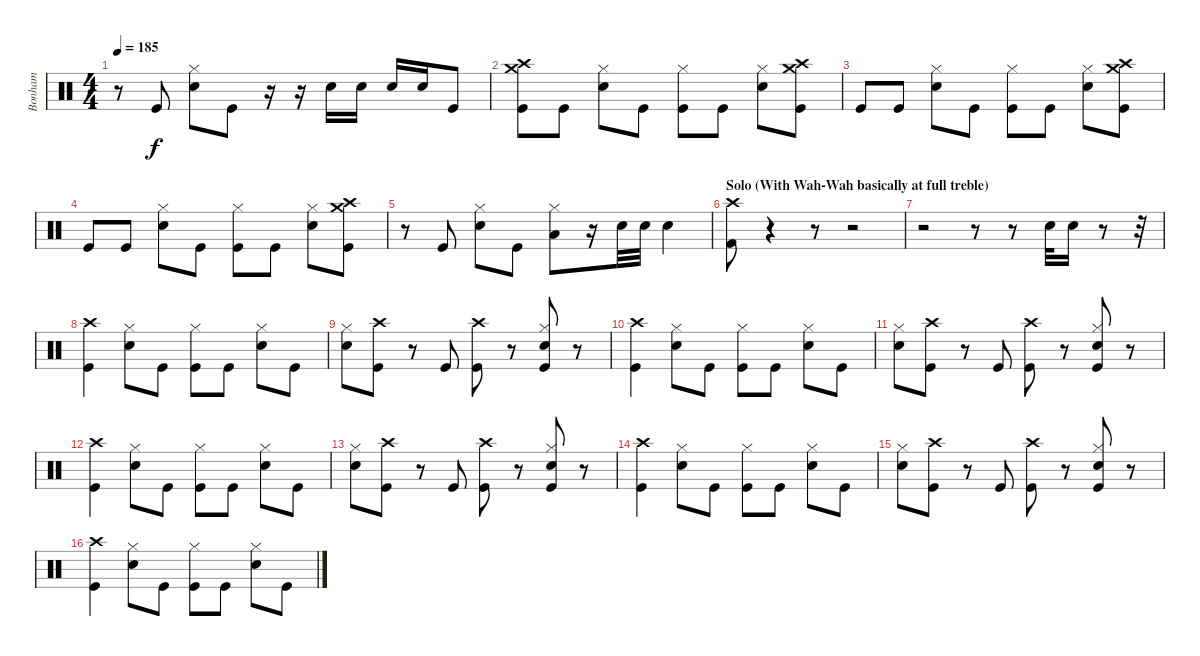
\track ("Bonham" "Bonham") {instrument percussion}
\staff {score}
\articulation defaults
\ts (4 4)
\tempo 185
\clef neutral
\ks c
r.8{dy f} "Kick (hit)".8 ("Hi-Hat (closed)" "Electric Snare (hit)").8 "Kick (hit)".8 r.16 r.16 "Electric Snare (hit)".16 "Electric Snare (hit)".16 "Snare (hit) 2".16 "Snare (hit) 2".16 "Kick (hit)".8 |
("Kick (hit)" "Crash high (hit)" "Crash medium (hit)").8 "Kick (hit)".8 ("Hi-Hat (closed)" "Electric Snare (hit)").8 "Kick (hit)".8 ("Hi-Hat (closed)" "Kick (hit)").8 "Kick (hit)".8 ("Hi-Hat (closed)" "Electric Snare (hit)").8 ("Crash medium (hit)" "Kick (hit)" "Crash high (hit)").8 |
"Kick (hit)".8 "Kick (hit)".8 ("Electric Snare (hit)" "Hi-Hat (closed)").8 "Kick (hit)".8 ("Kick (hit)" "Hi-Hat (closed)").8 "Kick (hit)".8 ("Electric Snare (hit)" "Hi-Hat (closed)").8 ("Crash high (hit)" "Kick (hit)" "Crash medium (hit)").8 |
"Kick (hit)".8 "Kick (hit)".8 ("Electric Snare (hit)" "Hi-Hat (closed)").8 "Kick (hit)".8 ("Kick (hit)" "Hi-Hat (closed)").8 "Kick (hit)".8 ("Electric Snare (hit)" "Hi-Hat (closed)").8 ("Crash high (hit)" "Kick (hit)" "Crash medium (hit)").8 |
r.8 "Kick (hit)".8 ("Hi-Hat (closed)" "Electric Snare (hit)").8 "Kick (hit)".8 ("Hi-Hat (closed)" "Low Tom (hit)").8 r.16 "Electric Snare (hit)".32 "Electric Snare (hit)".32 "Electric Snare (hit)".4 |
\section ("" "Solo (With Wah-Wah basically at full treble)")
("Crash high (hit)" "Kick (hit) 2").8 r.4 r.8 r.2 |
r.2 r.8 r.8 "Electric Snare (hit)".32 "Electric Snare (hit)".16 r.8 r.32 |
("Kick (hit)" "Crash high (hit)").4 ("Hi-Hat (closed)" "Electric Snare (hit)").8 "Kick (hit)".8 ("Hi-Hat (closed)" "Kick (hit)").8 "Kick (hit)".8 ("Hi-Hat (closed)" "Electric Snare (hit)").8 "Kick (hit)".8 |
("Electric Snare (hit)" "Hi-Hat (closed)").8 ("Kick (hit)" "Crash high (hit)").8 r.8 "Kick (hit)".8 ("Kick (hit)" "Crash high (hit)").8 r.8 ("Kick (hit)" "Electric Snare (hit)" "Hi-Hat (closed)").8 r.8 |
("Kick (hit)" "Crash high (hit)").4 ("Hi-Hat (closed)" "Electric Snare (hit)").8 "Kick (hit)".8 ("Hi-Hat (closed)" "Kick (hit)").8 "Kick (hit)".8 ("Hi-Hat (closed)" "Electric Snare (hit)").8 "Kick (hit)".8 |
("Electric Snare (hit)" "Hi-Hat (closed)").8 ("Kick (hit)" "Crash high (hit)").8 r.8 "Kick (hit)".8 ("Kick (hit)" "Crash high (hit)").8 r.8 ("Kick (hit)" "Electric Snare (hit)" "Hi-Hat (closed)").8 r.8 |
("Kick (hit)" "Crash high (hit)").4 ("Hi-Hat (closed)" "Electric Snare (hit)").8 "Kick (hit)".8 ("Hi-Hat (closed)" "Kick (hit)").8 "Kick (hit)".8 ("Hi-Hat (closed)" "Electric Snare (hit)").8 "Kick (hit)".8 |
("Electric Snare (hit)" "Hi-Hat (closed)").8 ("Kick (hit)" "Crash high (hit)").8 r.8 "Kick (hit)".8 ("Kick (hit)" "Crash high (hit)").8 r.8 ("Kick (hit)" "Electric Snare (hit)" "Hi-Hat (closed)").8 r.8 |
("Kick (hit)" "Crash high (hit)").4 ("Hi-Hat (closed)" "Electric Snare (hit)").8 "Kick (hit)".8 ("Hi-Hat (closed)" "Kick (hit)").8 "Kick (hit)".8 ("Hi-Hat (closed)" "Electric Snare (hit)").8 "Kick (hit)".8 |
("Electric Snare (hit)" "Hi-Hat (closed)").8 ("Kick (hit)" "Crash high (hit)").8 r.8 "Kick (hit)".8 ("Kick (hit)" "Crash high (hit)").8 r.8 ("Kick (hit)" "Electric Snare (hit)" "Hi-Hat (closed)").8 r.8 |
("Kick (hit)" "Crash high (hit)").4 ("Hi-Hat (closed)" "Electric Snare (hit)").8 "Kick (hit)".8 ("Hi-Hat (closed)" "Kick (hit)").8 "Kick (hit)".8 ("Hi-Hat (closed)" "Electric Snare (hit)").8 "Kick (hit)".8
